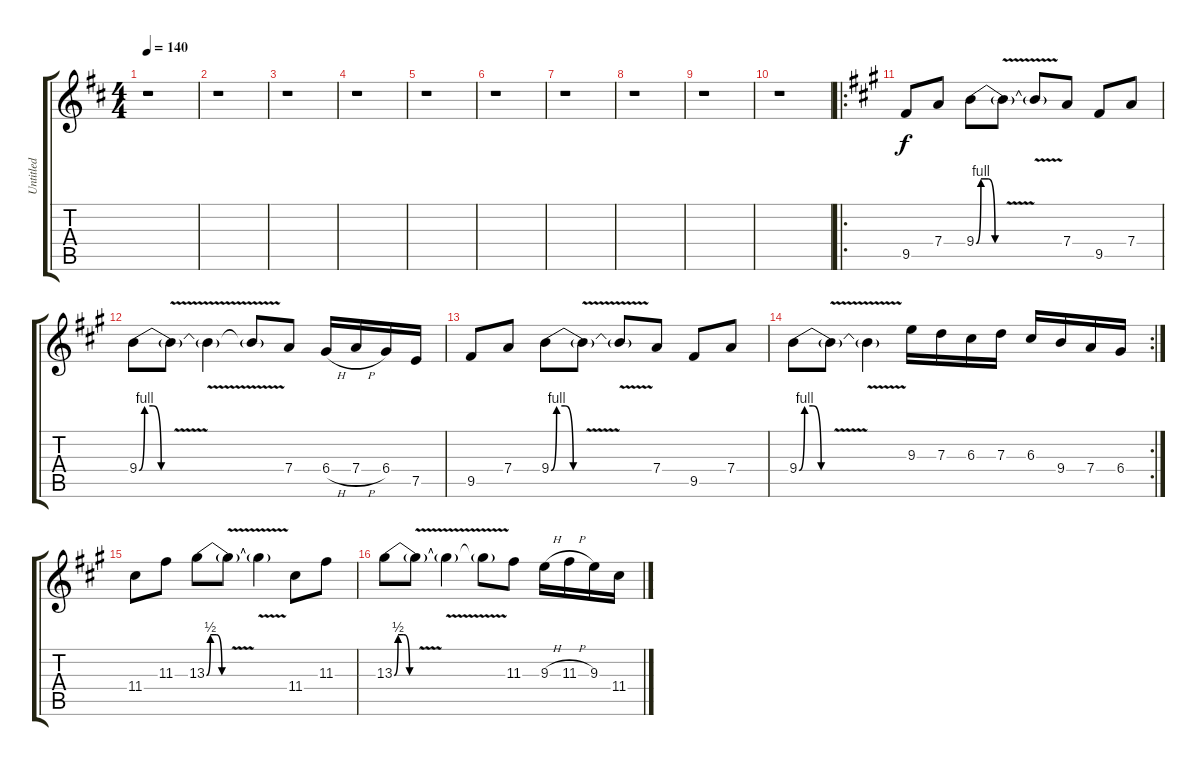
\track ("Untitled" "Untitled") {instrument distortionguitar}
\staff {score tabs}
\tuning (E4 B3 G3 D3 A2 E2) {hide}
\ts (4 4)
\tempo 140
\clef g2
\ks d
r.1{dy f} |
r.1 |
r.1 |
r.1 |
r.1 |
r.1 |
r.1 |
r.1 |
r.1 |
r.1 |
\ro
\ks a
9.5.8 7.4.8 9.4{be (custom 0 0 10 4 25 4 40 0 60 0)}.8 9.4{v t}.8 9.4{v t}.8 7.4.8 9.5.8 7.4.8 |
9.4{be (custom 0 0 10 4 25 4 40 0 60 0)}.8 9.4{v t}.8 9.4{v t}.4 9.4{v t}.8 7.4.8 6.4{h}.16 7.4{h}.16 6.4.16 7.5.16 |
9.5.8 7.4.8 9.4{be (custom 0 0 10 4 25 4 40 0 60 0)}.8 9.4{v t}.8 9.4{v t}.8 7.4.8 9.5.8 7.4.8 |
\rc 2
9.4{be (custom 0 0 10 4 25 4 40 0 60 0)}.8 9.4{v t}.8 9.4{v t}.4 9.3.16 7.3.16 6.3.16 7.3.16 6.3.16 9.4.16 7.4.16 6.4.16 |
11.4.8 11.3.8 13.3{be (custom 0 0 10 2 25 2 40 0 60 0)}.8 13.3{v t}.8 13.3{v t}.4 11.4.8 11.3.8 |
13.3{be (custom 0 0 10 2 25 2 40 0 60 0)}.8 13.3{v t}.8 13.3{v t}.4 13.3{v t}.8 11.3.8 9.3{h}.16 11.3{h}.16 9.3.16 11.4.16
